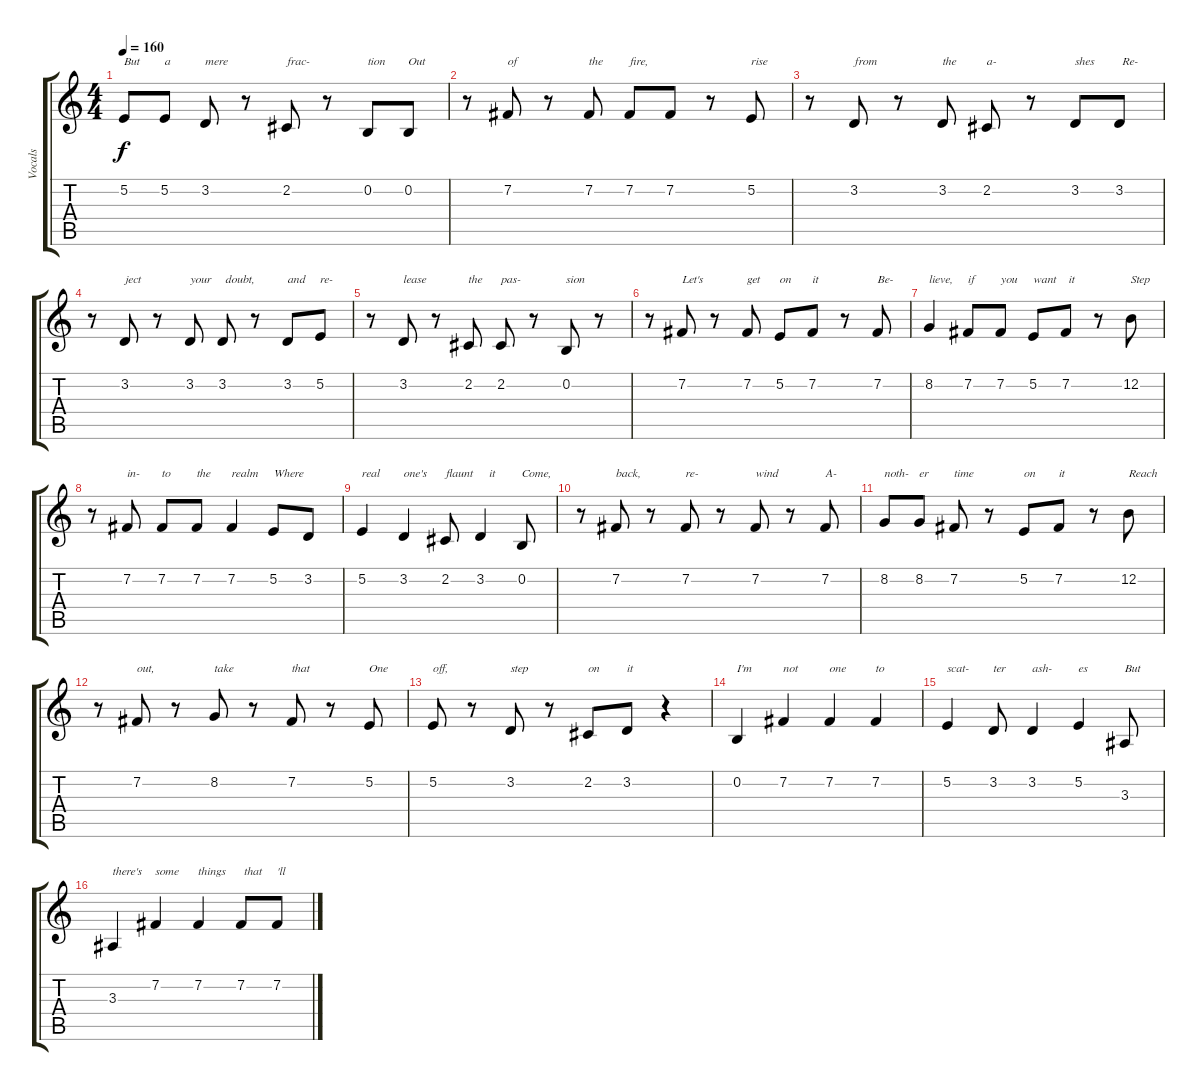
\track ("Vocals" "Vocals") {instrument synthvoice}
\staff {score tabs}
\tuning (E4 B3 G3 D3 A2 E2) {hide}
\ts (4 4)
\tempo 160
\clef g2
\ks c
5.2.8{txt "But" dy f} 5.2.8{txt "a"} 3.2.8{txt "mere"} r.8 2.2.8{txt "frac-"} r.8 0.2.8{txt "tion"} 0.2.8{txt "Out"} |
r.8 7.2.8{txt "of"} r.8 7.2.8{txt "the"} 7.2.8{txt "fire,"} 7.2.8 r.8 5.2.8{txt "rise"} |
r.8 3.2.8{txt "from"} r.8 3.2.8{txt "the"} 2.2.8{txt "a-"} r.8 3.2.8{txt "shes"} 3.2.8{txt " Re-"} |
r.8 3.2.8{txt "ject"} r.8 3.2.8{txt "your"} 3.2.8{txt " doubt,"} r.8 3.2.8{txt "and"} 5.2.8{txt "re-"} |
r.8 3.2.8{txt "lease"} r.8 2.2.8{txt "the"} 2.2.8{txt "pas-"} r.8 0.2.8{txt "sion"} r.8 |
r.8 7.2.8{txt "Let's"} r.8 7.2.8{txt "get"} 5.2.8{txt "on"} 7.2.8{txt "it"} r.8 7.2.8{txt "Be-"} |
8.2.4{txt "lieve,"} 7.2.8{txt "if"} 7.2.8{txt "you"} 5.2.8{txt "want"} 7.2.8{txt " it"} r.8 12.2.8{txt "Step"} |
r.8 7.2.8{txt "in-"} 7.2.8{txt "to"} 7.2.8{txt "the"} 7.2.4{txt "realm"} 5.2.8{txt "Where"} 3.2.8 |
5.2.4{txt "real"} 3.2.4{txt "one's"} 2.2.8{txt "flaunt"} 3.2.4{txt "   it"} 0.2.8{txt "Come,"} |
r.8 7.2.8{txt "back,"} r.8 7.2.8{txt "re-"} r.8 7.2.8{txt "wind"} r.8 7.2.8{txt "A-"} |
8.2.8{txt "noth-"} 8.2.8{txt "er"} 7.2.8{txt "time"} r.8 5.2.8{txt "on"} 7.2.8{txt "it"} r.8 12.2.8{txt "Reach"} |
r.8 7.2.8{txt "out,"} r.8 8.2.8{txt "take"} r.8 7.2.8{txt "that"} r.8 5.2.8{txt "One"} |
5.2.8{txt "off,"} r.8 3.2.8{txt "step"} r.8 2.2.8{txt "on"} 3.2.8{txt "it"} r.4 |
0.2.4{txt "I'm"} 7.2.4{txt "not"} 7.2.4{txt "one"} 7.2.4{txt "to"} |
5.2.4{txt "scat-"} 3.2.8{txt "ter"} 3.2.4{txt "ash-"} 5.2.4{txt "es"} 3.3.8{txt "But"} |
3.3.4{txt "there's"} 7.2.4{txt "some"} 7.2.4{txt "things"} 7.2.8{txt " that"} 7.2.8{txt "'ll"}
